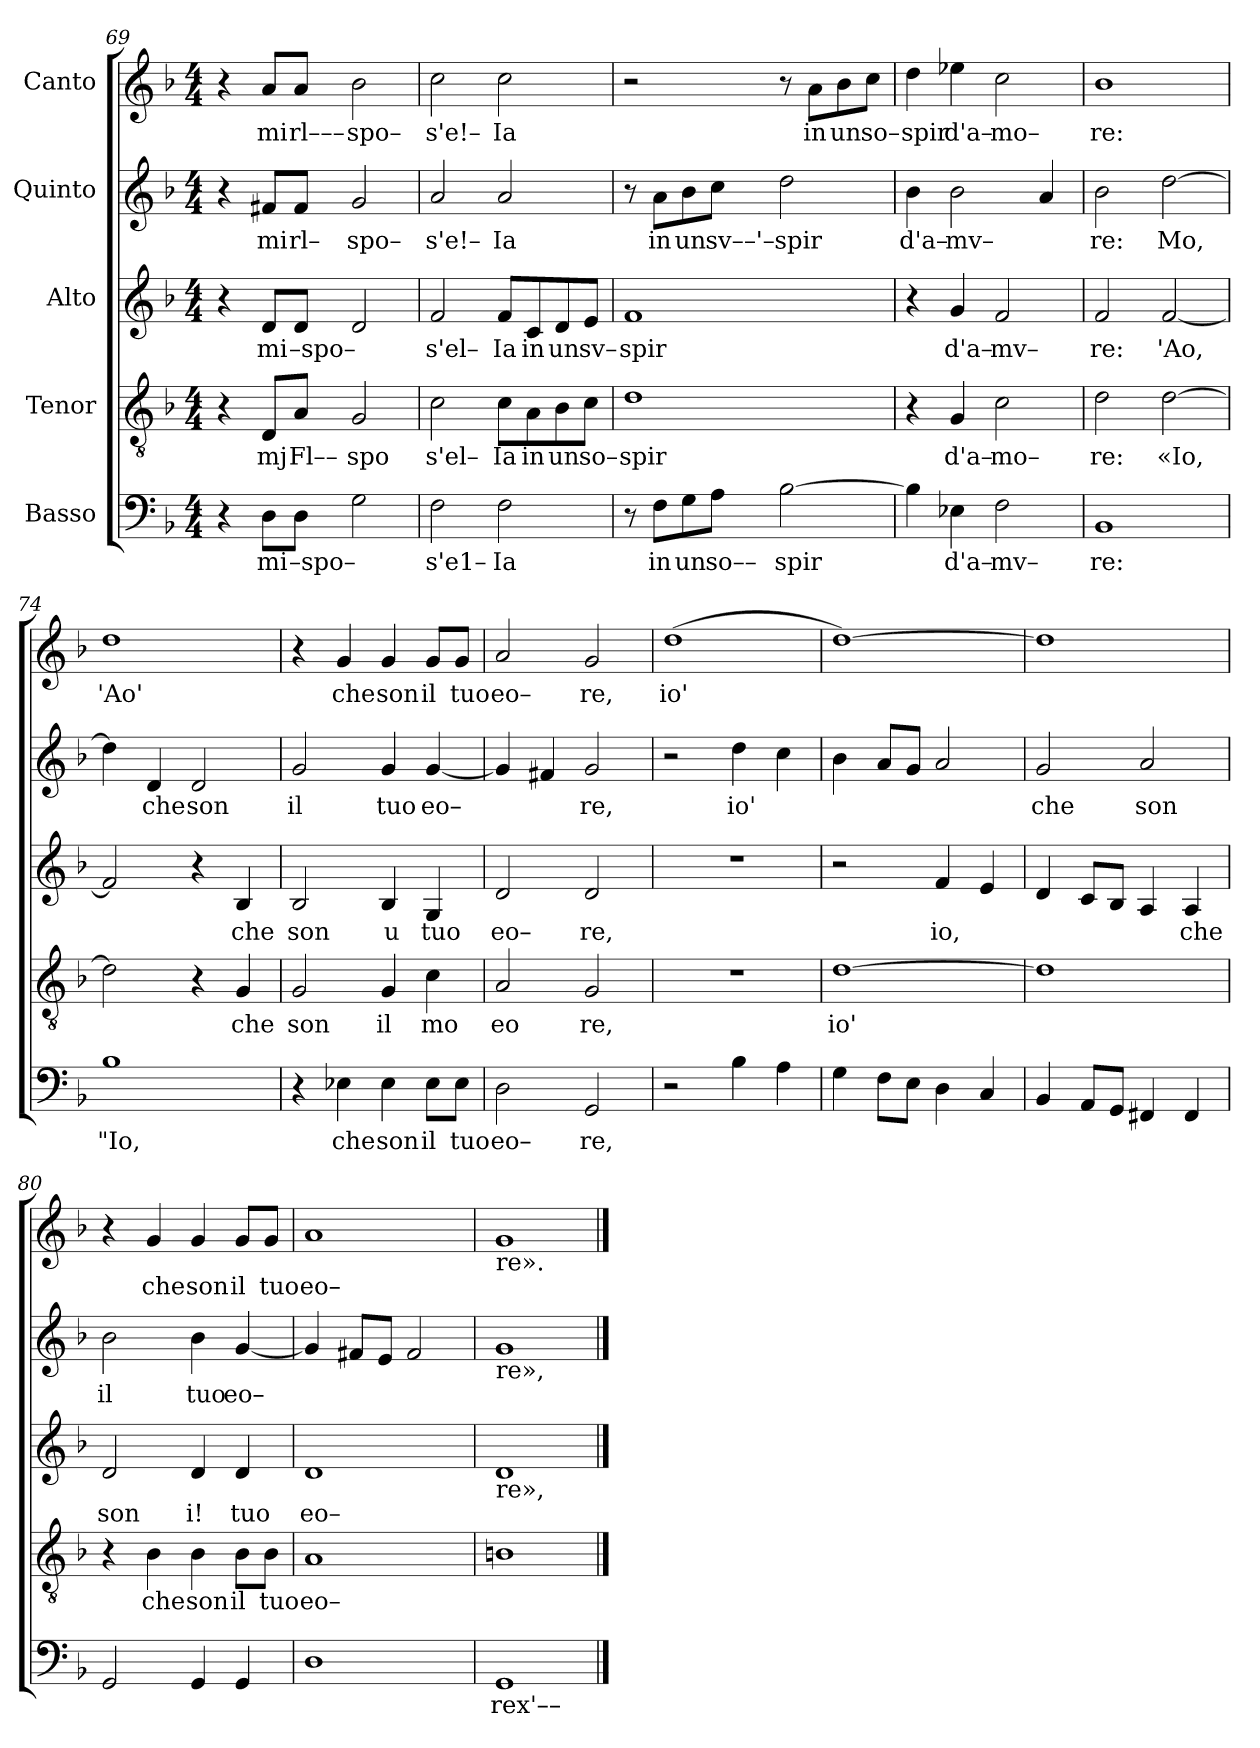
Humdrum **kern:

**kern	**text	**kern	**text	**kern	**text	**kern	**text	**kern	**text
*part5	*part5	*part4	*part4	*part3	*part3	*part2	*part2	*part1	*part1
*staff5	*staff5	*staff4	*staff4	*staff3	*staff3	*staff2	*staff2	*staff1	*staff1
*I"Basso	*	*I"Tenor	*	*I"Alto	*	*I"Quinto	*	*I"Canto	*
*clefF4	*	*clefGv2	*	*clefG2	*	*clefG2	*	*clefG2	*
*k[b-]	*	*k[b-]	*	*k[b-]	*	*k[b-]	*	*k[b-]	*
*F:	*	*F:	*	*F:	*	*F:	*	*F:	*
*M4/4	*	*M4/4	*	*M4/4	*	*M4/4	*	*M4/4	*
=69	=69	=69	=69	=69	=69	=69	=69	=69	=69
4r	.	4r	.	4r	.	4r	.	4r	.
!	!LO:LY:b	!	!LO:LY:b	!	!LO:LY:b	!	!LO:LY:b	!	!LO:LY:b
8D\L	mi	8D/L	mj	8d/L	mi	8f#X/L	mi	8a/L	mi
!	!LO:LY:b	!	!LO:LY:b	!	!LO:LY:b	!	!LO:LY:b	!	!LO:LY:b
8D\J	–spo–	8A/J	Fl––	8d/J	–spo–	8f#/J	rl–	8a/J	rl–––
!	!	!	!LO:LY:b	!	!	!	!LO:LY:b	!	!LO:LY:b
2G\	.	2G/	spo	2d/	.	2g/	spo–	2b-\	spo–
=70	=70	=70	=70	=70	=70	=70	=70	=70	=70
!	!LO:LY:b	!	!LO:LY:b	!	!LO:LY:b	!	!LO:LY:b	!	!LO:LY:b
2F\	s'e1–	2c\	s'el–	2f/	s'el–	2a/	s'e!–	2cc\	s'e!–
!	!LO:LY:b	!	!LO:LY:b	!	!LO:LY:b	!	!LO:LY:b	!	!LO:LY:b
2F\	Ia	8c\L	Ia	8f/L	Ia	2a/	Ia	2cc\	Ia
!	!	!	!LO:LY:b	!	!LO:LY:b	!	!	!	!
.	.	8A\	in	8c/	in	.	.	.	.
!	!	!	!LO:LY:b	!	!LO:LY:b	!	!	!	!
.	.	8B-\	un	8d/	un	.	.	.	.
!	!	!	!LO:LY:b	!	!LO:LY:b	!	!	!	!
.	.	8c\J	so–	8e/J	sv–	.	.	.	.
=71	=71	=71	=71	=71	=71	=71	=71	=71	=71
!	!	!	!LO:LY:b	!	!LO:LY:b	!	!	!	!
8r	.	1d	spir	1f	spir	8r	.	2r	.
!	!LO:LY:b	!	!	!	!	!	!LO:LY:b	!	!
8F\L	in	.	.	.	.	8a\L	in	.	.
!	!LO:LY:b	!	!	!	!	!	!LO:LY:b	!	!
8G\	un	.	.	.	.	8b-\	un	.	.
!	!LO:LY:b	!	!	!	!	!	!LO:LY:b	!	!
8A\J	so––	.	.	.	.	8cc\J	sv––'–	.	.
!	!LO:LY:b	!	!	!	!	!	!LO:LY:b	!	!
[2B-\	spir	.	.	.	.	2dd\	spir	8r	.
!	!	!	!	!	!	!	!	!	!LO:LY:b
.	.	.	.	.	.	.	.	8a\L	in
!	!	!	!	!	!	!	!	!	!LO:LY:b
.	.	.	.	.	.	.	.	8b-\	un
!	!	!	!	!	!	!	!	!	!LO:LY:b
.	.	.	.	.	.	.	.	8cc\J	so–
=72	=72	=72	=72	=72	=72	=72	=72	=72	=72
!	!	!	!	!	!	!	!LO:LY:b	!	!LO:LY:b
4B-\]	.	4r	.	4r	.	4b-\	d'a–	4dd\	spir
!	!LO:LY:b	!	!LO:LY:b	!	!LO:LY:b	!	!LO:LY:b	!	!LO:LY:b
4E-X\	d'a–	4G/	d'a–	4g/	d'a–	2b-\	mv–	4ee-X\	d'a–
!	!LO:LY:b	!	!LO:LY:b	!	!LO:LY:b	!	!	!	!LO:LY:b
2F\	mv–	2c\	mo–	2f/	mv–	.	.	2cc\	mo–
.	.	.	.	.	.	4a/	.	.	.
=73	=73	=73	=73	=73	=73	=73	=73	=73	=73
!	!LO:LY:b	!	!LO:LY:b	!	!LO:LY:b	!	!LO:LY:b	!	!LO:LY:b
1BB-	re:	2d\	re:	2f/	re:	2b-\	re:	1b-	re:
!	!	!	!LO:LY:b	!	!LO:LY:b	!	!LO:LY:b	!	!
.	.	[2d\	«Io,	[2f/	'Ao,	[2dd\	Mo,	.	.
=74	=74	=74	=74	=74	=74	=74	=74	=74	=74
!	!LO:LY:b	!	!	!	!	!	!	!	!LO:LY:b
1B-	"Io,	2d\]	.	2f/]	.	4dd\]	.	1dd	'Ao'
!	!	!	!	!	!	!	!LO:LY:b	!	!
.	.	.	.	.	.	4d/	che	.	.
!	!	!	!	!	!	!	!LO:LY:b	!	!
.	.	4r	.	4r	.	2d/	son	.	.
!	!	!	!LO:LY:b	!	!LO:LY:b	!	!	!	!
.	.	4G/	che	4B-/	che	.	.	.	.
=75	=75	=75	=75	=75	=75	=75	=75	=75	=75
!	!	!	!LO:LY:b	!	!LO:LY:b	!	!LO:LY:b	!	!
4r	.	2G/	son	2B-/	son	2g/	il	4r	.
!	!LO:LY:b	!	!	!	!	!	!	!	!LO:LY:b
4E-X\	che	.	.	.	.	.	.	4g/	che
!	!LO:LY:b	!	!LO:LY:b	!	!LO:LY:b	!	!LO:LY:b	!	!LO:LY:b
4E-\	son	4G/	il	4B-/	u	4g/	tuo	4g/	son
!	!LO:LY:b	!	!LO:LY:b	!	!LO:LY:b	!	!LO:LY:b	!	!LO:LY:b
8E-\L	il	4c\	mo	4G/	tuo	[4g/	eo–	8g/L	il
!	!LO:LY:b	!	!	!	!	!	!	!	!LO:LY:b
8E-\J	tuo	.	.	.	.	.	.	8g/J	tuo
=76	=76	=76	=76	=76	=76	=76	=76	=76	=76
!	!LO:LY:b	!	!LO:LY:b	!	!LO:LY:b	!	!	!	!LO:LY:b
2D\	eo–	2A/	eo	2d/	eo–	4g/]	.	2a/	eo–
.	.	.	.	.	.	4f#X/	.	.	.
!	!LO:LY:b	!	!LO:LY:b	!	!LO:LY:b	!	!LO:LY:b	!	!LO:LY:b
2GG/	re,	2G/	re,	2d/	re,	2g/	re,	2g/	re,
=77	=77	=77	=77	=77	=77	=77	=77	=77	=77
!	!	!	!	!	!	!	!	!	!LO:LY:b
2r	.	1r	.	1r	.	2r	.	(>1dd	io'
!	!	!	!	!	!	!	!LO:LY:b	!	!
4B-\	.	.	.	.	.	4dd\	io'	.	.
4A\	.	.	.	.	.	4cc\	.	.	.
=78	=78	=78	=78	=78	=78	=78	=78	=78	=78
!	!	!	!LO:LY:b	!	!	!	!	!	!
4G\	.	[1d	io'	2r	.	4b-\	.	[1dd)	.
8F\L	.	.	.	.	.	8a/L	.	.	.
8E\J	.	.	.	.	.	8g/J	.	.	.
!	!	!	!	!	!LO:LY:b	!	!	!	!
4D\	.	.	.	4f/	io,	2a/	.	.	.
4C/	.	.	.	4e/	.	.	.	.	.
=79	=79	=79	=79	=79	=79	=79	=79	=79	=79
!	!	!	!	!	!	!	!LO:LY:b	!	!
4BB-/	.	1d]	.	4d/	.	2g/	che	1dd]	.
8AA/L	.	.	.	8c/L	.	.	.	.	.
8GG/J	.	.	.	8B-/J	.	.	.	.	.
!	!	!	!	!	!	!	!LO:LY:b	!	!
4FF#X/	.	.	.	4A/	.	2a/	son	.	.
!	!	!	!	!	!LO:LY:b	!	!	!	!
4FF#/	.	.	.	4A/	che	.	.	.	.
=80	=80	=80	=80	=80	=80	=80	=80	=80	=80
!	!	!	!	!	!LO:LY:b	!	!LO:LY:b	!	!
2GG/	.	4r	.	2d/	son	2b-\	il	4r	.
!	!	!	!LO:LY:b	!	!	!	!	!	!LO:LY:b
.	.	4B-\	che	.	.	.	.	4g/	che
!	!	!	!LO:LY:b	!	!LO:LY:b	!	!LO:LY:b	!	!LO:LY:b
4GG/	.	4B-\	son	4d/	i!	4b-\	tuo	4g/	son
!	!	!	!LO:LY:b	!	!LO:LY:b	!	!LO:LY:b	!	!LO:LY:b
4GG/	.	8B-\L	il	4d/	tuo	[4g/	eo–	8g/L	il
!	!	!	!LO:LY:b	!	!	!	!	!	!LO:LY:b
.	.	8B-\J	tuo	.	.	.	.	8g/J	tuo
=81	=81	=81	=81	=81	=81	=81	=81	=81	=81
!	!	!	!LO:LY:b	!	!LO:LY:b	!	!	!	!LO:LY:b
1D	.	1A	eo–	1d	eo–	4g/]	.	1a	eo–
.	.	.	.	.	.	8f#X/L	.	.	.
.	.	.	.	.	.	8e/J	.	.	.
.	.	.	.	.	.	2f#/	.	.	.
=82	=82	=82	=82	=82	=82	=82	=82	=82	=82
!	!	!	!	!	!	!	!	!LO:TX:b:t=re».	!
!	!	!	!	!	!	!LO:TX:b:t=re»,	!	!	!
!	!	!	!	!LO:TX:b:t=re»,	!	!	!	!	!
!	!LO:LY:b	!	!	!	!	!	!	!	!
1GG	rex'––	1Bn	.	1d	.	1g	.	1g	.
==	==	==	==	==	==	==	==	==	==
*-	*-	*-	*-	*-	*-	*-	*-	*-	*-
